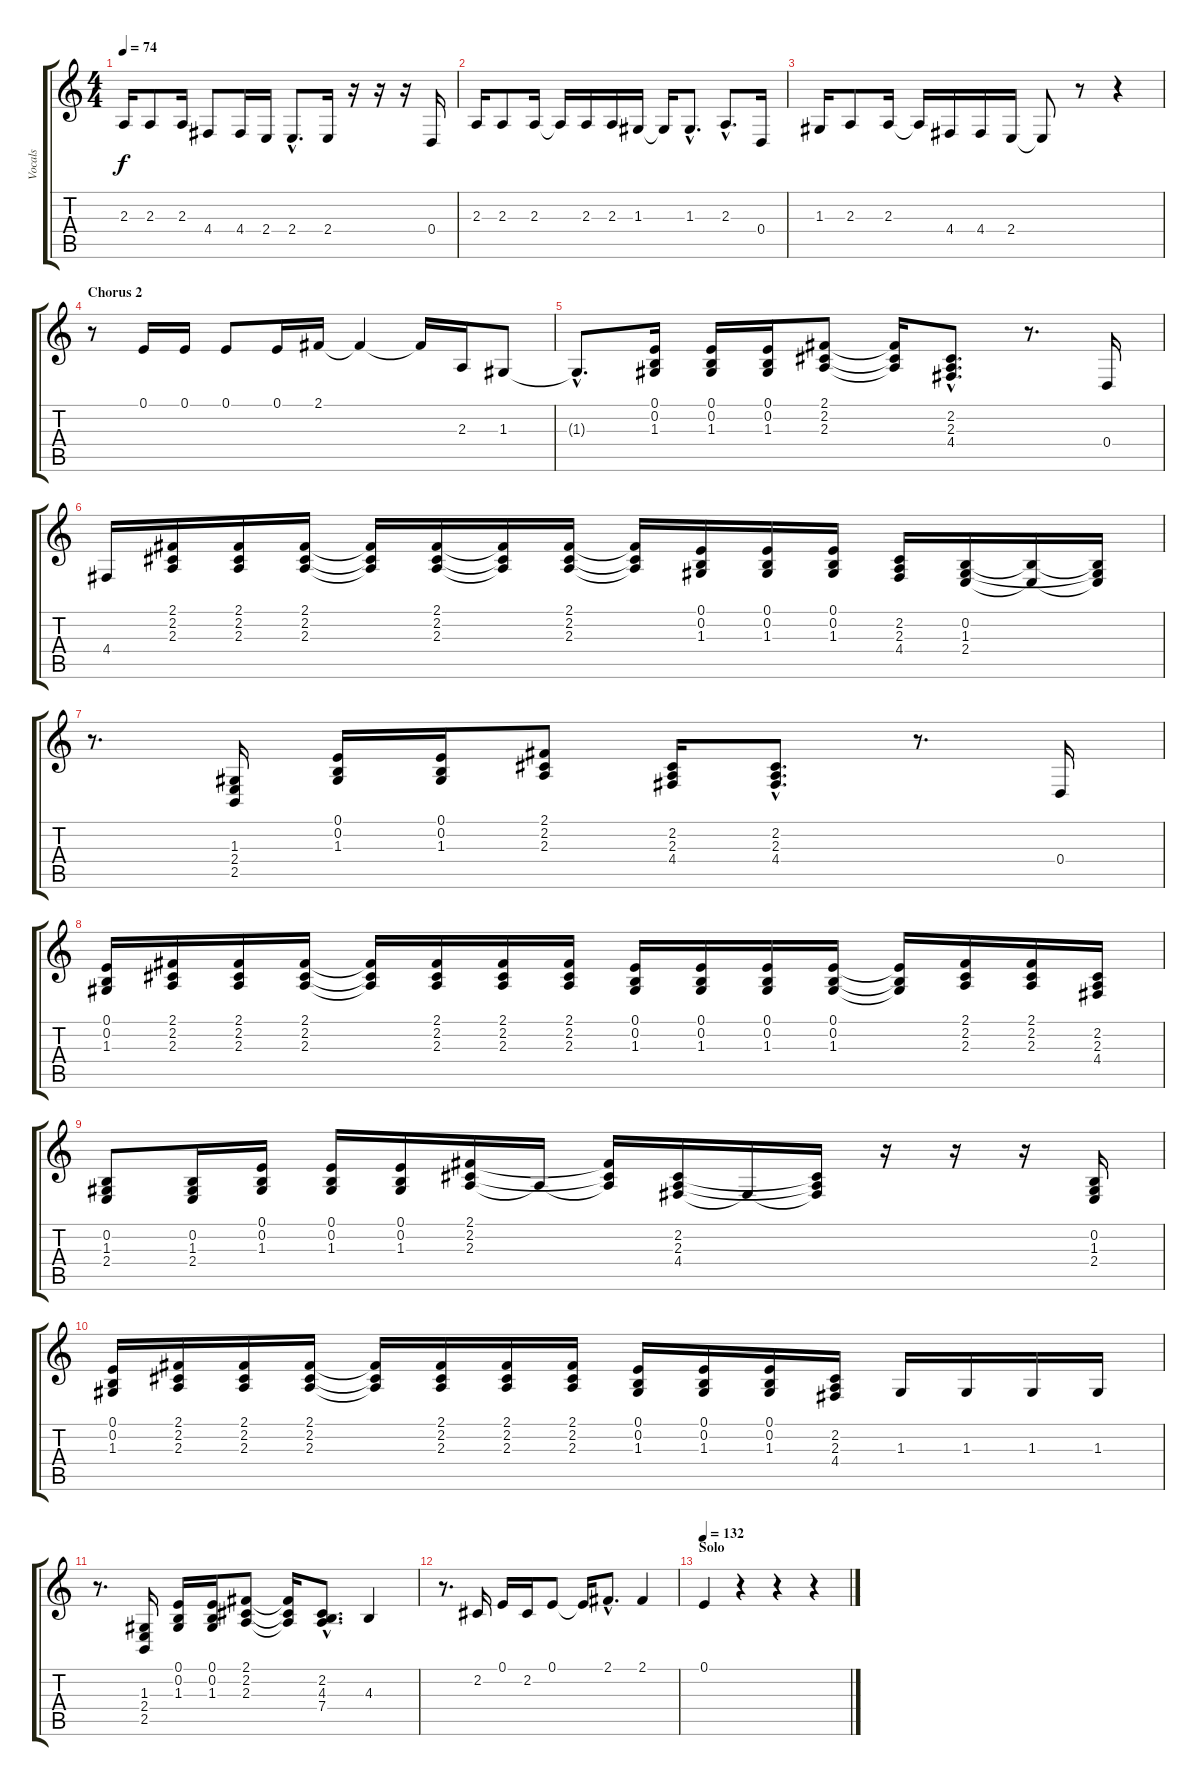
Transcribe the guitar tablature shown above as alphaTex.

\track ("Vocals" "Vocals") {instrument lead1square}
\staff {score tabs}
\tuning (E4 B3 G3 D3 A2 E2) {hide}
\ts (4 4)
\tempo 74
\clef g2
\ks c
2.3.16{dy f} 2.3.8 2.3.16 4.4.8 4.4.16 2.4.16 2.4{hac}.8{d} 2.4.16 r.16 r.16 r.16 0.4.16 |
2.3.16 2.3.8 2.3.16 2.3{t}.16 2.3.16 2.3.16 1.3.16 1.3{t}.16 1.3{hac}.8{d} 2.3{hac}.8{d} 0.4.16 |
1.3.16 2.3.8 2.3.16 2.3{t}.16 4.4.16 4.4.16 2.4.16 2.4{t}.8 r.8 r.4 |
\section ("" "Chorus 2")
r.8 0.1.16 0.1.16 0.1.8 0.1.16 2.1.16 2.1{t}.4 2.1{t}.16 2.3.16 1.3.8 |
1.3{hac t}.8{d} (0.1 0.2 1.3).16 (0.1 0.2 1.3).16 (0.1 0.2 1.3).16 (2.1 2.2 2.3).8 (2.1{t} 2.2{t} 2.3{t}).16 (2.2{hac} 2.3{hac} 4.4{hac}).8{d} r.8{d} 0.4.16 |
4.4.16 (2.1 2.2 2.3).16 (2.1 2.2 2.3).16 (2.1 2.2 2.3).16 (2.1{t} 2.2{t} 2.3{t}).16 (2.1 2.2 2.3).16 (2.1{t} 2.2{t} 2.3{t}).16 (2.1 2.2 2.3).16 (2.1{t} 2.2{t} 2.3{t}).16 (0.1 0.2 1.3).16 (0.1 0.2 1.3).16 (0.1 0.2 1.3).16 (2.2 2.3 4.4).16 (0.2 1.3 2.4).16 (0.2{t} 2.4{t}).16 (0.2{t} 1.3{t} 2.4{t}).16 |
r.8{d} (1.3 2.4 2.5).16 (0.1 0.2 1.3).16 (0.1 0.2 1.3).16 (2.1 2.2 2.3).8 (2.2 2.3 4.4).16 (2.2{hac} 2.3{hac} 4.4{hac}).8{d} r.8{d} 0.4.16 |
(0.1 0.2 1.3).16 (2.1 2.2 2.3).16 (2.1 2.2 2.3).16 (2.1 2.2 2.3).16 (2.1{t} 2.2{t} 2.3{t}).16 (2.1 2.2 2.3).16 (2.1 2.2 2.3).16 (2.1 2.2 2.3).16 (0.1 0.2 1.3).16 (0.1 0.2 1.3).16 (0.1 0.2 1.3).16 (0.1 0.2 1.3).16 (0.1{t} 0.2{t} 1.3{t}).16 (2.1 2.2 2.3).16 (2.1 2.2 2.3).16 (2.2 2.3 4.4).16 |
(0.2 1.3 2.4).8 (0.2 1.3 2.4).16 (0.1 0.2 1.3).16 (0.1 0.2 1.3).16 (0.1 0.2 1.3).16 (2.1 2.2 2.3).16 2.3{t}.16 (2.1{t} 2.2{t} 2.3{t}).16 (2.2 2.3 4.4).16 4.4{t}.16 (2.2{t} 2.3{t} 4.4{t}).16 r.16 r.16 r.16 (0.2 1.3 2.4).16 |
(0.1 0.2 1.3).16 (2.1 2.2 2.3).16 (2.1 2.2 2.3).16 (2.1 2.2 2.3).16 (2.1{t} 2.2{t} 2.3{t}).16 (2.1 2.2 2.3).16 (2.1 2.2 2.3).16 (2.1 2.2 2.3).16 (0.1 0.2 1.3).16 (0.1 0.2 1.3).16 (0.1 0.2 1.3).16 (2.2 2.3 4.4).16 1.3.16 1.3.16 1.3.16 1.3.16 |
r.8{d} (1.3 2.4 2.5).16 (0.1 0.2 1.3).16 (0.1 0.2 1.3).16 (2.1 2.2 2.3).8 (2.1{t} 2.2{t} 2.3{t}).16 (2.2{hac} 4.3{hac} 7.4{hac}).8{d} 4.3.4 |
r.8{d} 2.2.16 0.1.16 2.2.16 0.1.8 0.1{t}.16 2.1{hac}.8{d} 2.1.4 |
\section ("" "Solo")
\tempo 132
0.1.4 r.4 r.4 r.4
